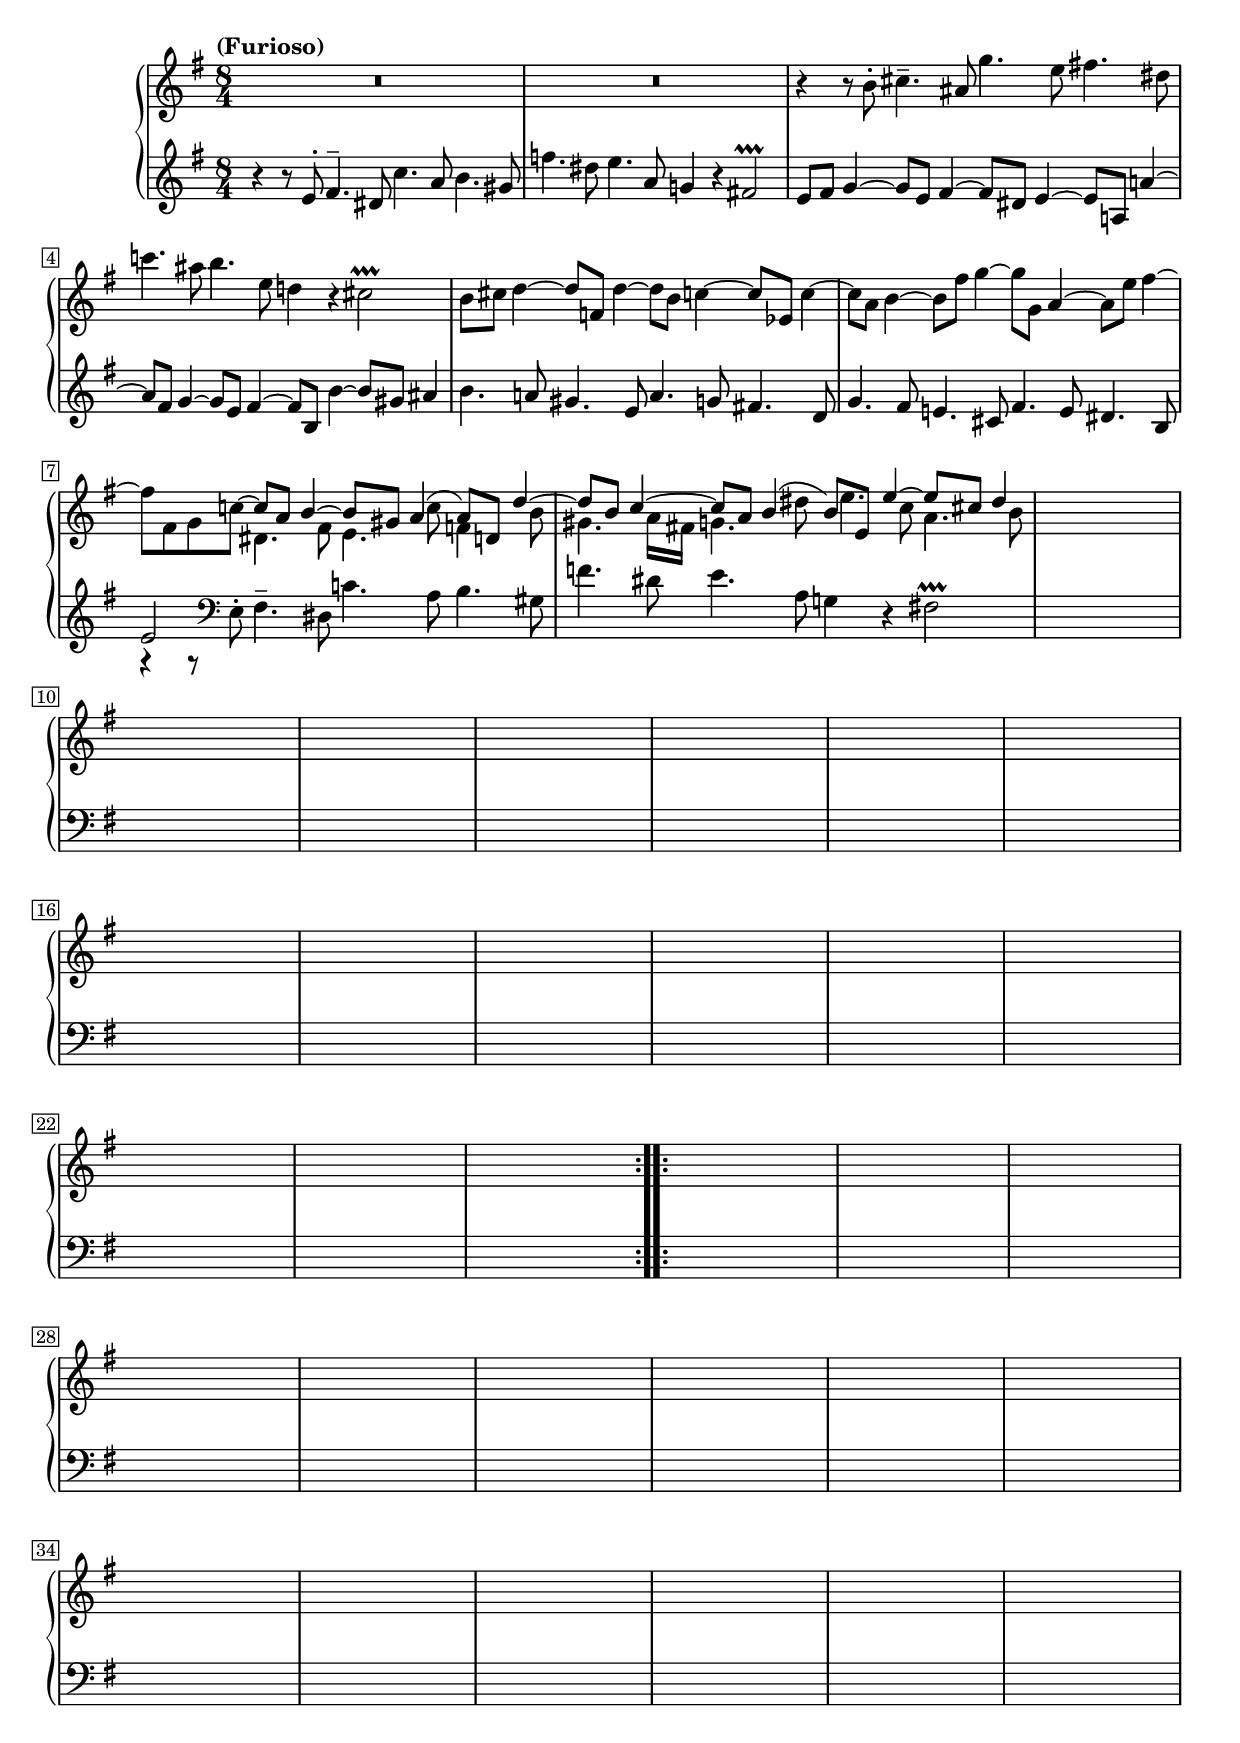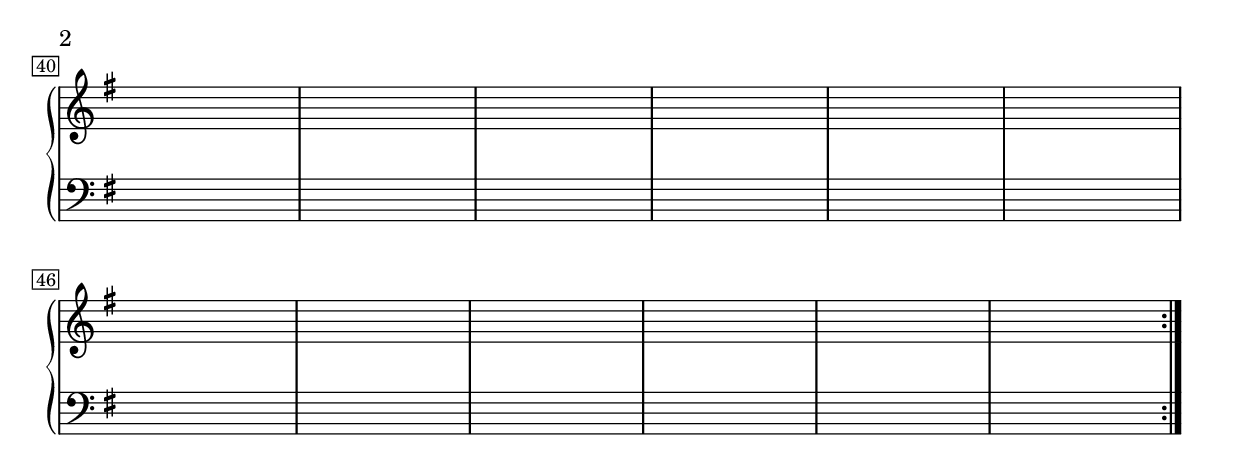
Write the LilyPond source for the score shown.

Global = {
  \key e \minor
  \time 8/4
  \include "../global.ly"
}

Sopran = \context Voice = "one" \relative c'' {
  \voiceOne
  \override MultiMeasureRest.staff-position = #0
  \override Rest.staff-position = #0
  \override DynamicText.Y-offset = #-2.4
  \override Hairpin.Y-offset = #-2
  \stemNeutral\tieUp
  \tempo \markup { \bold "(Furioso)" }
  \repeat volta 2
  {
  %1
  | R1*8/4
  | R1*8/4
  | r4 r8 b^. cis4.^- ais8 g'4. e8 fis4. dis8
  | c'!4. ais8 b4. e,8 d!4 r cis2\prallprall
  %5
  | b8[ cis] d4~ d8[ f,!] d'4~ d8[ b] c!4~ c8[ ees,] c'4~
  | c8[ a] b4~ b8[ fis'] g4~ g8[ g,] a4~ a8[ e'] fis4~
  | fis8[ fis, g c!~] \stemUp c[ a] b4~ b8[ gis]
    \once\shape #'((0 . 1) (0 . 1.5) (0 . 1.5) (0 . 1)) Tie
    a4~ a8[ d,!] d'4~
  | d8[ b] c4~ c8[ a]
    \once\shape #'((0 . 2) (0 . 2.5) (0 . 2) (0.4 . 1.5)) Tie
    b4~ \once\override NoteColumn.force-hshift = #0 b8[ e,]
    e'4~ e8[ cis] dis4
  | s1*8/4
  %10
  | s1*8/4
  | s1*8/4
  | s1*8/4
  | s1*8/4
  | s1*8/4
  %15
  | s1*8/4
  | s1*8/4
  | s1*8/4
  | s1*8/4
  | s1*8/4
  %20
  | s1*8/4
  | s1*8/4
  | s1*8/4
  | s1*8/4
  | s1*8/4
  }
  \repeat volta 2
  {
  %25
  | s1*8/4
  | s1*8/4
  | s1*8/4
  | s1*8/4
  | s1*8/4
  %30
  | s1*8/4
  | s1*8/4
  | s1*8/4
  | s1*8/4
  | s1*8/4
  %35
  | s1*8/4
  | s1*8/4
  | s1*8/4
  | s1*8/4
  | s1*8/4
  %40
  | s1*8/4
  | s1*8/4
  | s1*8/4
  | s1*8/4
  | s1*8/4
  %45
  | s1*8/4
  | s1*8/4
  | s1*8/4
  | s1*8/4
  | s1*8/4
  %50
  | s1*8/4
  | s1*8/4
  }
  \fine
}

Alto = \context Voice = "two" \relative c' {
  \voiceTwo
  \override MultiMeasureRest.staff-position = #0
  \override Rest.staff-position = #0
  %1
  | s1*8/4*6
  | s2 dis4. fis8 e4. c'8 f,!4 s8 b8
  | gis4. a16[ fis] g!4. dis'8
    \once\override NoteColumn.force-hshift = #1.2 e4.
    c8 a4. b8

}

Tenor = \context Voice = "three" \relative c' {
  \voiceThree
  \override MultiMeasureRest.staff-position = #0
  \override Rest.staff-position = #0
  %1
  | s1*8/4*6
  | e2 s1.
}

Bass = \context Voice = "four" \relative c {
  \voiceFour
  \override MultiMeasureRest.staff-position = #0
  \override Rest.staff-position = #0
  \stemNeutral\tieUp
  %1
  \repeat volta 2
  {
  | \clef treble r4 r8 e'^. fis4.^- dis8  c'4. a8  b4. gis8
  | f'4. dis8  e4. a,8  g!4 r  fis!2^\prallprall
  | e8[ fis] g4~  g8[ e] fis4~ fis8[ dis] e4~ e8[ a,!] a'!4~
  | a8[ fis] g4~ g8[ e] fis4~ fis8[ b,] b'4~ b8[ gis] ais4
  %5
  | b4. a!8 gis4. e8 a4. g!8 fis4. d8
  | g4. fis8 e!4. cis8 fis4. e8 dis4. b8
  | g4\rest g8\rest \clef bass e^. fis4.^- dis8 c'4. a8 b4. gis8
  | f'!4. dis8 e4. a,8 g!4 r fis2^\prallprall
  | s1*8/4
  %10
  | s1*8/4
  | s1*8/4
  | s1*8/4
  | s1*8/4
  | s1*8/4
  %15
  | s1*8/4
  | s1*8/4
  | s1*8/4
  | s1*8/4
  | s1*8/4
  %20
  | s1*8/4
  | s1*8/4
  | s1*8/4
  | s1*8/4
  | s1*8/4
  }
  \repeat volta 2
  {
  %25
  | s1*8/4
  | s1*8/4
  | s1*8/4
  | s1*8/4
  | s1*8/4
  %30
  | s1*8/4
  | s1*8/4
  | s1*8/4
  | s1*8/4
  | s1*8/4
  %35
  | s1*8/4
  | s1*8/4
  | s1*8/4
  | s1*8/4
  | s1*8/4
  %40
  | s1*8/4
  | s1*8/4
  | s1*8/4
  | s1*8/4
  | s1*8/4
  %45
  | s1*8/4
  | s1*8/4
  | s1*8/4
  | s1*8/4
  | s1*8/4
  %50
  | s1*8/4
  | s1*8/4
  }
  \fine
}

\score {
  \new PianoStaff
  <<
    \accidentalStyle Score.piano
    \context Staff = "upper" <<
      \set Staff.midiInstrument = #"acoustic grand"
      \Global
      \clef treble
      \Sopran
      \Alto
    >>
    \context Staff = "lower" <<
      \set Staff.midiInstrument = #"acoustic grand"
      \Global
      \clef bass
      \Tenor
      \Bass
    >>
  >>
  \header {
    %composer = "Johann Sebastian Bach"
    %opus = "BWV 830"
    title = \markup {
      %\override #'(font-name . "TeX Gyre Schola") {
        "Gigue"
      %}
    }
  }
  \layout {
    \context {
      \PianoStaff
    }
  }
  \midi {
    \tempo 4 = 60
  }
}
